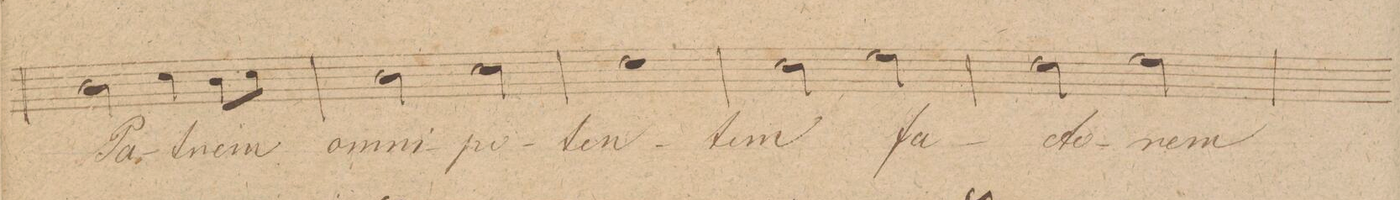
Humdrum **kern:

**kern	**text	**dynam
*I"Tenore.	*	*
*clefC4	*	*
*k[]	*	*
*met(c|)	*	*
*M2/2	*	*
2A\	Pa-	.
4B\	-trem	.
8A\L	o-	.
8B\J	.	.
=6	=6	=6
2A\	-mni-	.
2B\	-po-	.
=7	=7	=7
1c	-ten-	.
=8	=8	=8
2B\	-tem	.
2d\	fa-	.
=9	=9	=9
2c\	-cto-	.
2d\	-rem	.
=10	=10	=10
*-	*-	*-
